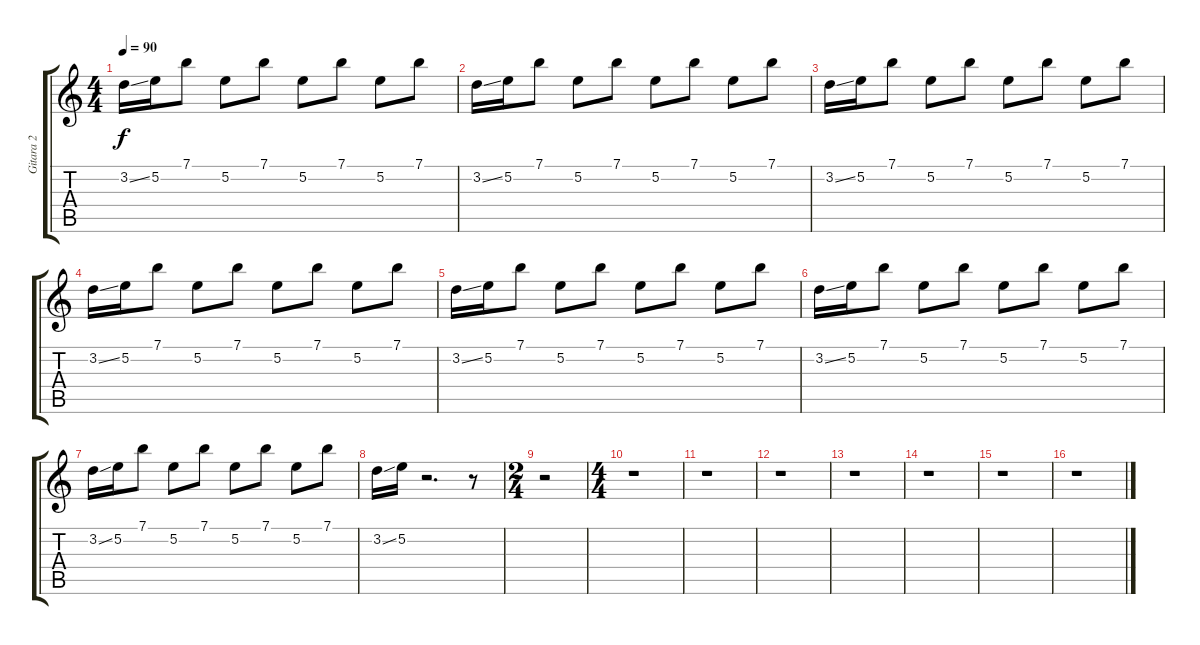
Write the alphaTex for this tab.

\track ("Gitara 2" "Gitara 2") {instrument acousticguitarnylon}
\staff {score tabs}
\tuning (E4 B3 G3 D3 A2 E2) {hide}
\ts (4 4)
\tempo 90
\clef g2
\ks c
3.2{ss}.16{dy f instrument acousticguitarnylon} 5.2.16 7.1.8 5.2.8 7.1.8 5.2.8 7.1.8 5.2.8 7.1.8 |
3.2{ss}.16 5.2.16 7.1.8 5.2.8 7.1.8 5.2.8 7.1.8 5.2.8 7.1.8 |
3.2{ss}.16 5.2.16 7.1.8 5.2.8 7.1.8 5.2.8 7.1.8 5.2.8 7.1.8 |
3.2{ss}.16 5.2.16 7.1.8 5.2.8 7.1.8 5.2.8 7.1.8 5.2.8 7.1.8 |
3.2{ss}.16 5.2.16 7.1.8 5.2.8 7.1.8 5.2.8 7.1.8 5.2.8 7.1.8 |
3.2{ss}.16 5.2.16 7.1.8 5.2.8 7.1.8 5.2.8 7.1.8 5.2.8 7.1.8 |
3.2{ss}.16 5.2.16 7.1.8 5.2.8 7.1.8 5.2.8 7.1.8 5.2.8 7.1.8 |
3.2{ss}.16 5.2.16 r.2{d} r.8 |
\ts (2 4)
r.2 |
\ts (4 4)
r.1 |
r.1 |
r.1 |
r.1 |
r.1 |
r.1 |
r.1
